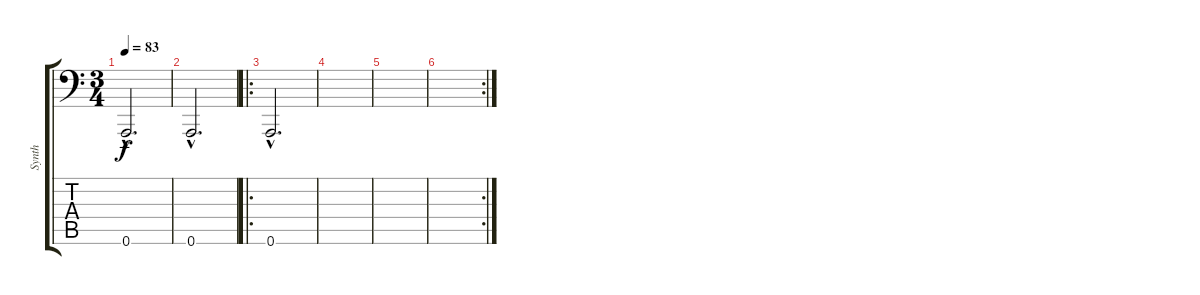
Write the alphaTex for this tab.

\track ("Synth" "Synth") {instrument timpani}
\staff {score tabs}
\tuning (E4 B3 G3 D3 A2 A1) {hide}
\ts (3 4)
\tempo 83
\clef f4
\ks c
0.6{hac}.2{d dy f} |
0.6{hac}.2{d} |
\ro
0.6{hac}.2{d} |
|
|
\rc 2
